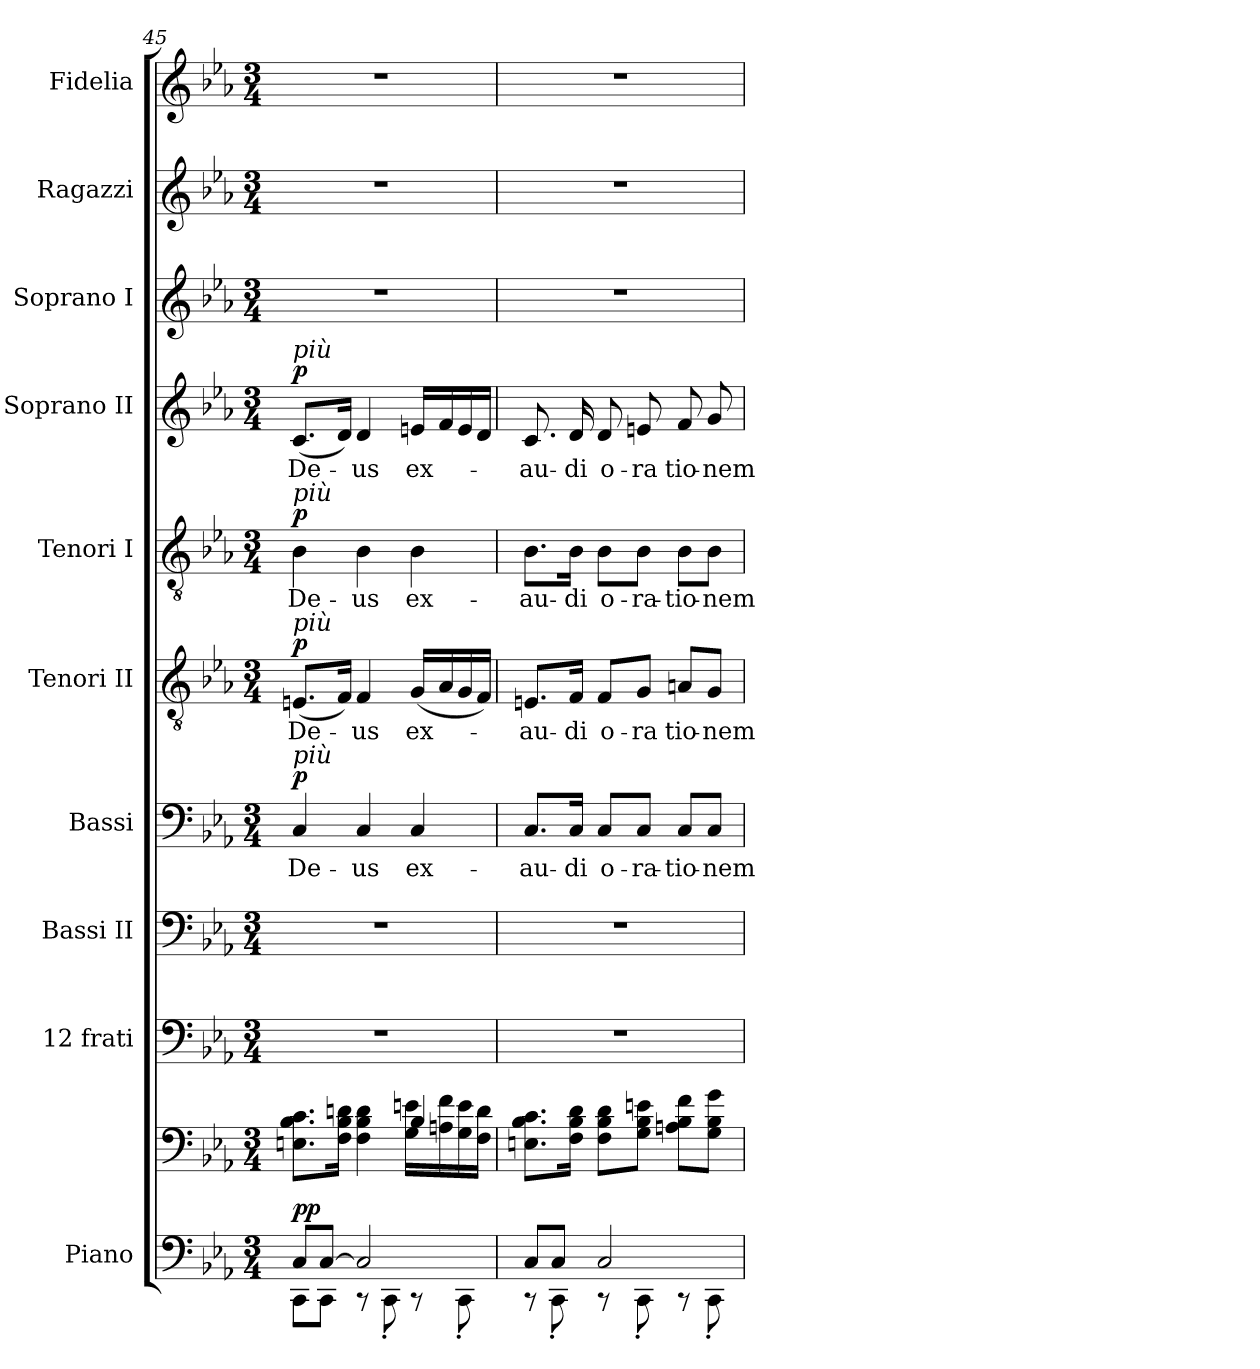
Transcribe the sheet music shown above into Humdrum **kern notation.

**kern	**kern	**dynam	**kern	**kern	**kern	**text	**dynam	**kern	**text	**dynam	**kern	**text	**dynam	**kern	**text	**dynam	**kern	**kern	**kern
*part10	*part10	*part10	*part9	*part8	*part7	*part7	*part7	*part6	*part6	*part6	*part5	*part5	*part5	*part4	*part4	*part4	*part3	*part2	*part1
*staff11	*staff10	*staff10/11	*staff9	*staff8	*staff7	*staff7	*staff7	*staff6	*staff6	*staff6	*staff5	*staff5	*staff5	*staff4	*staff4	*staff4	*staff3	*staff2	*staff1
*I"Piano	*	*	*I"12 frati	*I"Bassi II	*I"Bassi	*	*	*I"Tenori II	*	*	*I"Tenori I	*	*	*I"Soprano II	*	*	*I"Soprano I	*I"Ragazzi	*I"Fidelia
*I'Pno.	*	*	*I'12 f.	*I'B.II	*I'B.	*	*	*I'T.II	*	*	*I'T.I	*	*	*I'S.II	*	*	*I'S.I	*I'Rzi.	*I'F.
*clefF4	*clefF4	*	*clefF4	*clefF4	*clefF4	*	*	*clefGv2	*	*	*clefGv2	*	*	*clefG2	*	*	*clefG2	*clefG2	*clefG2
*k[b-e-a-]	*k[b-e-a-]	*	*k[b-e-a-]	*k[b-e-a-]	*k[b-e-a-]	*	*	*k[b-e-a-]	*	*	*k[b-e-a-]	*	*	*k[b-e-a-]	*	*	*k[b-e-a-]	*k[b-e-a-]	*k[b-e-a-]
*M3/4	*M3/4	*	*M3/4	*M3/4	*M3/4	*	*	*M3/4	*	*	*M3/4	*	*	*M3/4	*	*	*M3/4	*M3/4	*M3/4
=45	=45	=45	=45	=45	=45	=45	=45	=45	=45	=45	=45	=45	=45	=45	=45	=45	=45	=45	=45
*^	*^	*	*	*	*	*	*	*	*	*	*	*	*	*	*	*	*	*	*
!	!	!	!	!	!	!	!	!	!	!	!	!	!	!	!	!LO:TX:a:i:t=più	!	!	!	!	!
!	!	!	!	!	!	!	!	!	!	!	!	!	!LO:TX:a:i:t=più	!	!	!	!	!	!	!	!
!	!	!	!	!	!	!	!	!	!	!LO:TX:a:i:t=più	!	!	!	!	!	!	!	!	!	!	!
!	!	!	!	!	!	!	!LO:TX:a:i:t=più	!	!	!	!	!	!	!	!	!	!	!	!	!	!
!	!	!	!	!LO:DY:a=2	!	!	!	!LO:LY:b	!LO:DY:a	!	!LO:LY:b	!LO:DY:a	!	!LO:LY:b	!LO:DY:a	!	!LO:LY:b	!LO:DY:a	!	!	!
8C/L	8CC\L	2ryy	8.En\ 8.B-\ 8.c\L	pp	2.r	2.r	4C/	De-	p	(<8.En/L	De-	p	4B-\	De-	p	(<8.c/L	De-	p	2.r	2.r	2.r
[8C/J	8CC\J	.	.	.	.	.	.	.	.	.	.	.	.	.	.	.	.	.	.	.	.
.	.	.	16F\ 16B-\ 16dn\Jk	.	.	.	.	.	.	16F/Jk)	.	.	.	.	.	16d/Jk)	.	.	.	.	.
!	!	!	!	!	!	!	!	!LO:LY:b	!	!	!LO:LY:b	!	!	!LO:LY:b	!	!	!LO:LY:b	!	!	!	!
2C/]	8r	.	4F\ 4B-\ 4d\	.	.	.	4C/	-us	.	4F/	-us	.	4B-\	-us	.	4d/	-us	.	.	.	.
.	8CC'\	.	.	.	.	.	.	.	.	.	.	.	.	.	.	.	.	.	.	.	.
!	!	!	!	!	!	!	!	!LO:LY:b	!	!	!LO:LY:b	!	!	!LO:LY:b	!	!	!LO:LY:b	!	!	!	!
.	8r	4B-/	16G\ 16en\LL	.	.	.	4C/	ex-	.	(<16G/LL	ex-	.	4B-\	ex-	.	16en/LL	ex-	.	.	.	.
.	.	.	16An\ 16f\	.	.	.	.	.	.	16A-/	.	.	.	.	.	16f/	.	.	.	.	.
.	8CC'\	.	16G\ 16e\	.	.	.	.	.	.	16G/	.	.	.	.	.	16e/	.	.	.	.	.
.	.	.	16F\ 16d\JJ	.	.	.	.	.	.	16F/JJ)	.	.	.	.	.	16d/JJ	.	.	.	.	.
=46	=46	=46	=46	=46	=46	=46	=46	=46	=46	=46	=46	=46	=46	=46	=46	=46	=46	=46	=46	=46	=46
!	!	!	!	!	!	!	!	!LO:LY:b	!	!	!LO:LY:b	!	!	!LO:LY:b	!	!	!LO:LY:b	!	!	!	!
*	*	*v	*v	*	*	*	*	*	*	*	*	*	*	*	*	*	*	*	*	*	*
8C/L	8r	8.En\ 8.B-\ 8.c\L	.	2.r	2.r	8.C/L	-au-	.	8.En/L	-au-	.	8.B-\L	-au-	.	8.c/	-au-	.	2.r	2.r	2.r
8C/J	8CC'\	.	.	.	.	.	.	.	.	.	.	.	.	.	.	.	.	.	.	.
!	!	!	!	!	!	!	!LO:LY:b	!	!	!LO:LY:b	!	!	!LO:LY:b	!	!	!LO:LY:b	!	!	!	!
.	.	16F\ 16B-\ 16d\Jk	.	.	.	16C/Jk	-di	.	16F/Jk	-di	.	16B-\Jk	-di	.	16d/	-di	.	.	.	.
!	!	!	!	!	!	!	!LO:LY:b	!	!	!LO:LY:b	!	!	!LO:LY:b	!	!	!LO:LY:b	!	!	!	!
2C/	8r	8F\ 8B-\ 8d\L	.	.	.	8C/L	o-	.	8F/L	o-	.	8B-\L	o-	.	8d/	o-	.	.	.	.
!	!	!	!	!	!	!	!LO:LY:b	!	!	!LO:LY:b	!	!	!LO:LY:b	!	!	!LO:LY:b	!	!	!	!
.	8CC'\	8G\ 8B-\ 8en\J	.	.	.	8C/J	-ra-	.	8G/J	-ra	.	8B-\J	-ra-	.	8en/	-ra	.	.	.	.
!	!	!	!	!	!	!	!LO:LY:b	!	!	!LO:LY:b	!	!	!LO:LY:b	!	!	!LO:LY:b	!	!	!	!
.	8r	8An\ 8B-\ 8f\L	.	.	.	8C/L	-tio-	.	8An/L	tio-	.	8B-\L	-tio-	.	8f/	tio-	.	.	.	.
!	!	!	!	!	!	!	!LO:LY:b	!	!	!LO:LY:b	!	!	!LO:LY:b	!	!	!LO:LY:b	!	!	!	!
.	8CC'\	8G\ 8B-\ 8g\J	.	.	.	8C/J	-nem	.	8G/J	-nem	.	8B-\J	-nem	.	8g/	-nem	.	.	.	.
*v	*v	*	*	*	*	*	*	*	*	*	*	*	*	*	*	*	*	*	*	*
=	=	=	=	=	=	=	=	=	=	=	=	=	=	=	=	=	=	=	=
*-	*-	*-	*-	*-	*-	*-	*-	*-	*-	*-	*-	*-	*-	*-	*-	*-	*-	*-	*-
